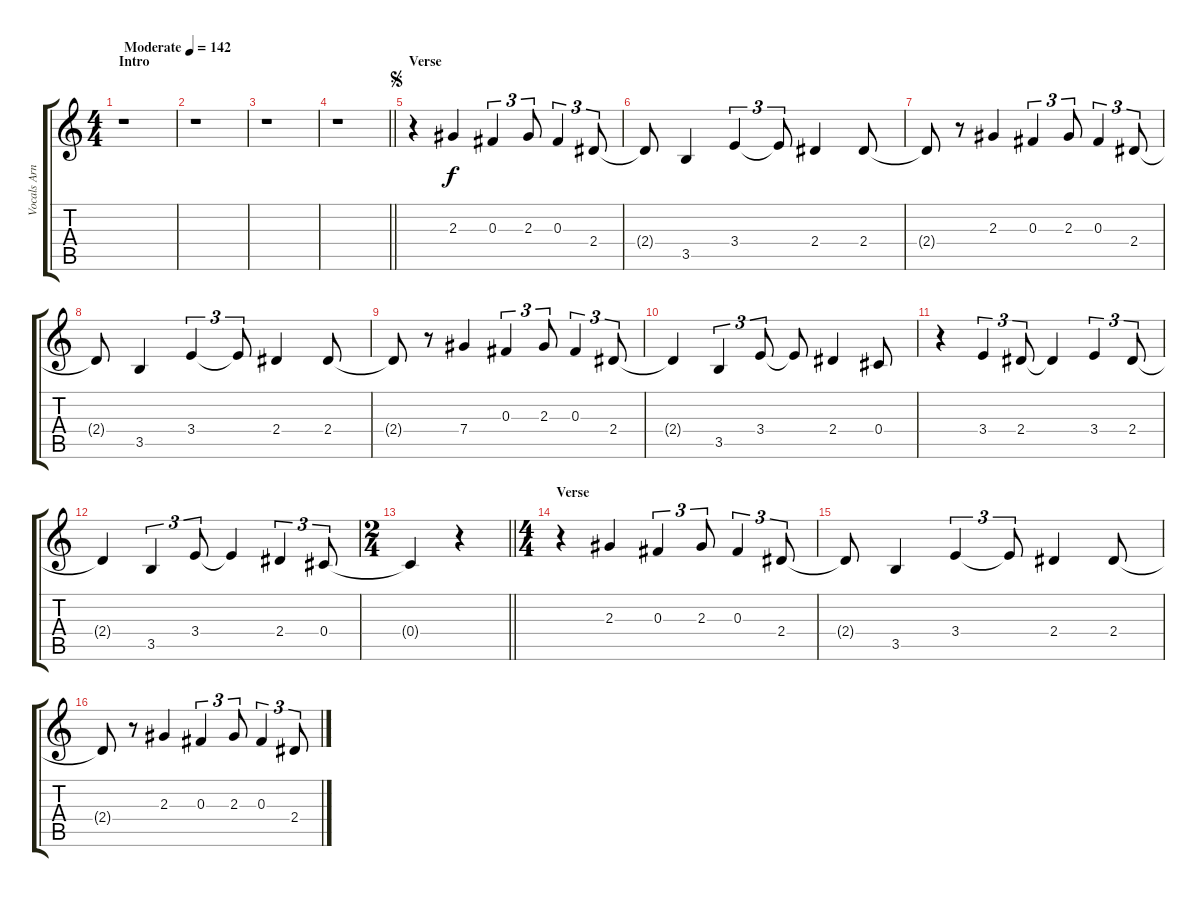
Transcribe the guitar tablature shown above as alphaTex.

\track ("Vocals Arnim Teutoburg-Weiß" "Vocals Arn") {instrument acousticguitarsteel}
\staff {score tabs}
\tuning (Eb4 Bb3 Gb3 Db3 Ab2 Eb2) {hide}
\ts (4 4)
\section ("" "Intro")
\tempo (142 "Moderate")
\clef g2
\ks c
r.1{dy f instrument acousticguitarsteel} |
r.1 |
r.1 |
\barLineRight lightlight
r.1 |
\section ("" "Verse")
\jump segno
r.4 2.3.4 0.3.4{tu (3 2)} 2.3.8{tu (3 2)} 0.3.4{tu (3 2)} 2.4.8{tu (3 2)} |
2.4{t}.8 3.5.4 3.4.4{tu (3 2)} 3.4{t}.8{tu (3 2)} 2.4.4 2.4.8 |
2.4{t}.8 r.8 2.3.4 0.3.4{tu (3 2)} 2.3.8{tu (3 2)} 0.3.4{tu (3 2)} 2.4.8{tu (3 2)} |
2.4{t}.8 3.5.4 3.4.4{tu (3 2)} 3.4{t}.8{tu (3 2)} 2.4.4 2.4.8 |
2.4{t}.8 r.8 7.4.4 0.3.4{tu (3 2)} 2.3.8{tu (3 2)} 0.3.4{tu (3 2)} 2.4.8{tu (3 2)} |
2.4{t}.4 3.5.4{tu (3 2)} 3.4.8{tu (3 2)} 3.4{t}.8 2.4.4 0.4.8 |
r.4 3.4.4{tu (3 2)} 2.4.8{tu (3 2)} 2.4{t}.4 3.4.4{tu (3 2)} 2.4.8{tu (3 2)} |
2.4{t}.4 3.5.4{tu (3 2)} 3.4.8{tu (3 2)} 3.4{t}.4 2.4.4{tu (3 2)} 0.4.8{tu (3 2)} |
\ts (2 4)
\barLineRight lightlight
0.4{t}.4 r.4 |
\ts (4 4)
\section ("" "Verse")
r.4 2.3.4 0.3.4{tu (3 2)} 2.3.8{tu (3 2)} 0.3.4{tu (3 2)} 2.4.8{tu (3 2)} |
2.4{t}.8 3.5.4 3.4.4{tu (3 2)} 3.4{t}.8{tu (3 2)} 2.4.4 2.4.8 |
2.4{t}.8 r.8 2.3.4 0.3.4{tu (3 2)} 2.3.8{tu (3 2)} 0.3.4{tu (3 2)} 2.4.8{tu (3 2)}
